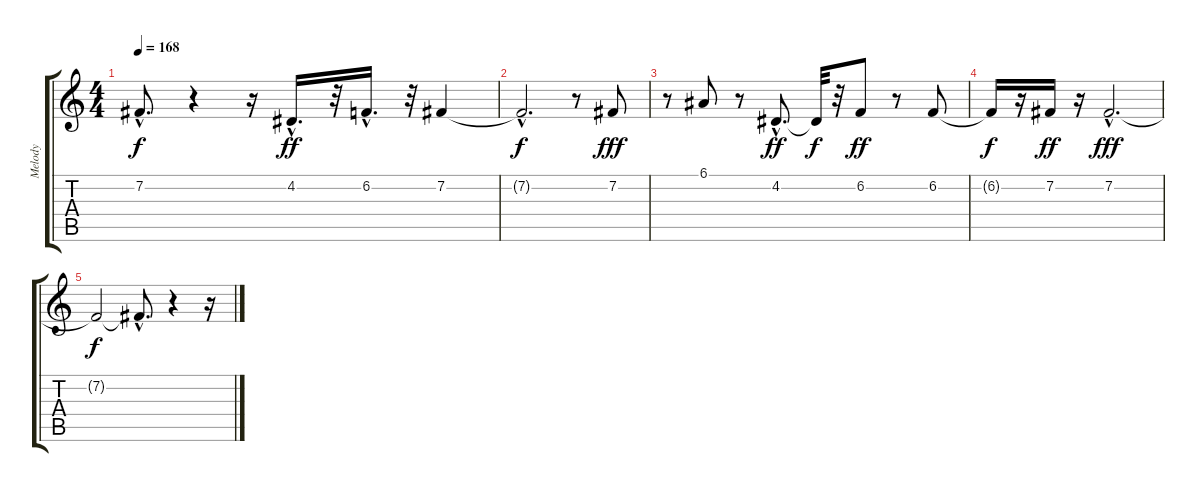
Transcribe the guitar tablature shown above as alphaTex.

\track ("Melody" "Melody") {instrument flute}
\staff {score tabs}
\tuning (E4 B3 G3 D3 A2 E2) {hide}
\ts (4 4)
\tempo 168
\clef g2
\ks c
7.2{hac t}.8{d dy f} r.4 r.16 4.2{hac}.16{d dy ff} r.32 6.2{hac}.16{d} r.32 7.2.4 |
7.2{hac t}.2{d dy f} r.8 7.2.8{dy fff} |
r.8 6.1.8 r.8 4.2{hac}.8{d dy ff} 4.2{t}.32{dy f} r.32 6.2.8{dy ff} r.8 6.2.8 |
6.2{t}.16{dy f} r.16 7.2.16{dy ff} r.16 7.2{hac}.2{d dy fff} |
7.2{t}.2{dy f} 7.2{hac t}.8{d} r.4 r.16
